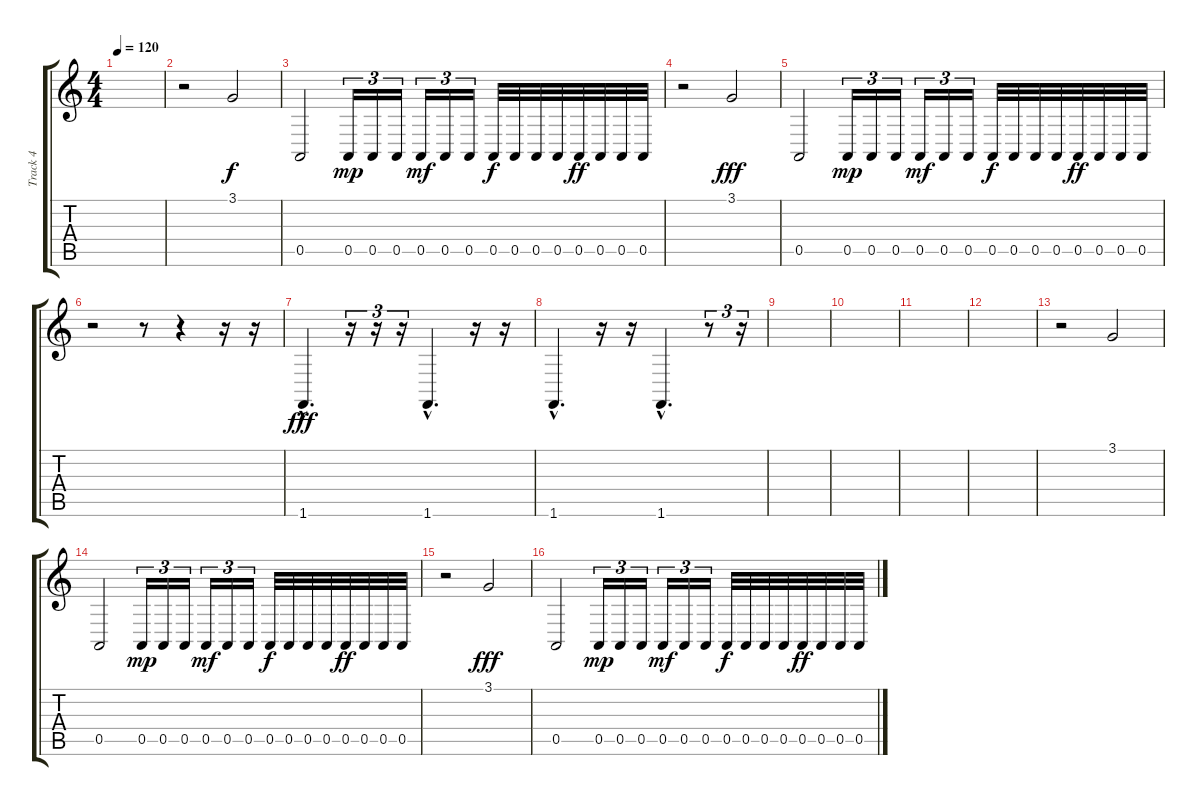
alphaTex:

\track ("Track 4" "Track 4") {instrument timpani}
\staff {score tabs}
\tuning (E4 B3 G3 D3 A2 E2) {hide}
\ts (4 4)
\tempo 120
\clef g2
\ks c
|
r.2 3.1.2{instrument reversecymbal} |
0.5.2{instrument timpani} 0.5.16{tu (3 2) dy mp} 0.5.16{tu (3 2)} 0.5.16{tu (3 2)} 0.5.16{tu (3 2) dy mf} 0.5.16{tu (3 2)} 0.5.16{tu (3 2)} 0.5.32{dy f} 0.5.32 0.5.32 0.5.32 0.5.32{dy ff} 0.5.32 0.5.32 0.5.32 |
r.2 3.1.2{dy fff instrument reversecymbal} |
0.5.2{instrument timpani} 0.5.16{tu (3 2) dy mp} 0.5.16{tu (3 2)} 0.5.16{tu (3 2)} 0.5.16{tu (3 2) dy mf} 0.5.16{tu (3 2)} 0.5.16{tu (3 2)} 0.5.32{dy f} 0.5.32 0.5.32 0.5.32 0.5.32{dy ff} 0.5.32 0.5.32 0.5.32 |
r.2 r.8 r.4 r.16 r.16 |
1.6{hac}.4{d dy fff} r.16{tu (3 2)} r.16{tu (3 2)} r.16{tu (3 2)} 1.6{hac}.4{d} r.16 r.16 |
1.6{hac}.4{d} r.16 r.16 1.6{hac}.4{d} r.8{tu (3 2)} r.16{tu (3 2)} |
|
|
|
|
r.2 3.1.2{instrument reversecymbal} |
0.5.2{instrument timpani} 0.5.16{tu (3 2) dy mp} 0.5.16{tu (3 2)} 0.5.16{tu (3 2)} 0.5.16{tu (3 2) dy mf} 0.5.16{tu (3 2)} 0.5.16{tu (3 2)} 0.5.32{dy f} 0.5.32 0.5.32 0.5.32 0.5.32{dy ff} 0.5.32 0.5.32 0.5.32 |
r.2 3.1.2{dy fff instrument reversecymbal} |
0.5.2{instrument timpani} 0.5.16{tu (3 2) dy mp} 0.5.16{tu (3 2)} 0.5.16{tu (3 2)} 0.5.16{tu (3 2) dy mf} 0.5.16{tu (3 2)} 0.5.16{tu (3 2)} 0.5.32{dy f} 0.5.32 0.5.32 0.5.32 0.5.32{dy ff} 0.5.32 0.5.32 0.5.32
